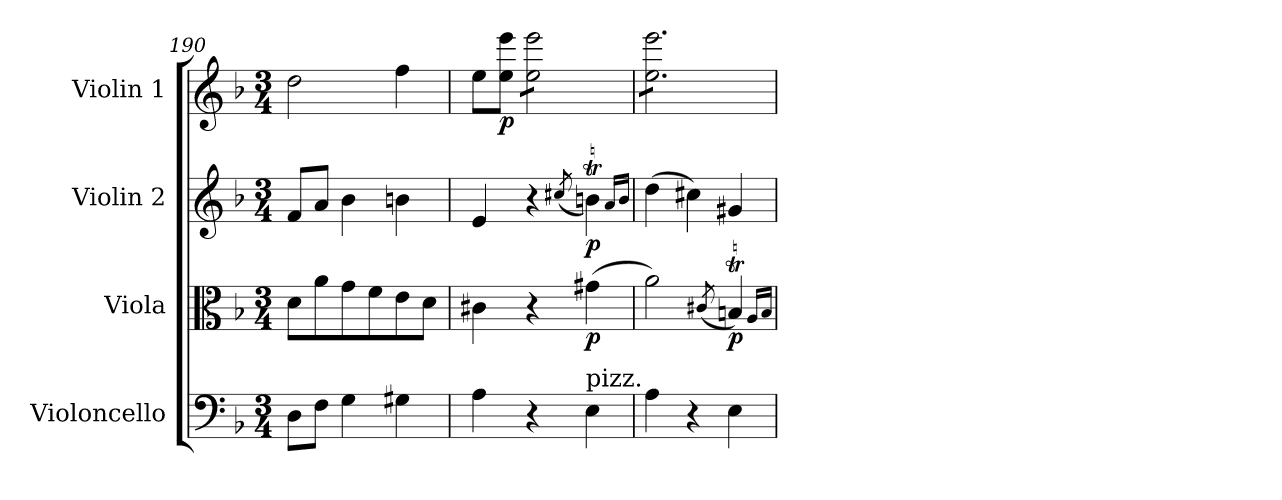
**kern	**kern	**dynam	**kern	**dynam	**kern	**dynam
*part4	*part3	*part3	*part2	*part2	*part1	*part1
*staff4	*staff3	*staff3	*staff2	*staff2	*staff1	*staff1
*I"Violoncello	*I"Viola	*	*I"Violin 2	*	*I"Violin 1	*
*I'Vc	*I'Vla	*	*I'Vln	*	*I'Vln	*
*clefF4	*clefC3	*	*clefG2	*	*clefG2	*
*k[b-]	*k[b-]	*	*k[b-]	*	*k[b-]	*
*M3/4	*M3/4	*	*M3/4	*	*M3/4	*
=190	=190	=190	=190	=190	=190	=190
8D\L	8d\L	.	8f/L	.	2dd\	.
8F\J	8a\	.	8a/J	.	.	.
4G\	8g\	.	4b-\	.	.	.
.	8f\	.	.	.	.	.
4G#X\	8e\	.	4bn\	.	4ff\	.
.	8d\J	.	.	.	.	.
=191	=191	=191	=191	=191	=191	=191
4A\	4c#X\	.	4e/	.	8ee\L	.
!	!	!	!	!	!	!LO:DY:b
.	.	.	.	.	8ee\ 8eee\J	p
!	!	!	!	!	!LO:TX:a:t=....	!
*	*	*	*	*	*tremolo	*
4r	4r	.	4r	.	8ee\ 8eee\L	.
.	.	.	.	.	8ee\ 8eee\	.
.	.	.	(8qcc#X/	.	.	.
!LO:TX:a:t=pizz.	!	!	!	!	!	!
!	!	!LO:DY:b	!	!LO:DY:b	!	!
4E\	(4g#X\	p	4bnt\)	p	8ee\ 8eee\	.
.	.	.	.	.	8ee\ 8eee\J	.
.	.	.	16qa/LL	.	.	.
.	.	.	16qb/JJ	.	.	.
=192	=192	=192	=192	=192	=192	=192
4A\	2a\)	.	(4dd\	.	8ee\ 8eee\L	.
.	.	.	.	.	8ee\ 8eee\	.
4r	.	.	4cc#X\)	.	8ee\ 8eee\	.
.	.	.	.	.	8ee\ 8eee\	.
.	(8qc#X/	.	.	.	.	.
!	!	!LO:DY:b	!	!	!	!
4E\	4Bnt/)	p	4g#X/	.	8ee\ 8eee\	.
.	.	.	.	.	8ee\ 8eee\J	.
*	*	*	*	*	*Xtremolo	*
.	16qA/LL	.	.	.	.	.
.	16qB/JJ	.	.	.	.	.
=	=	=	=	=	=	=
*-	*-	*-	*-	*-	*-	*-
